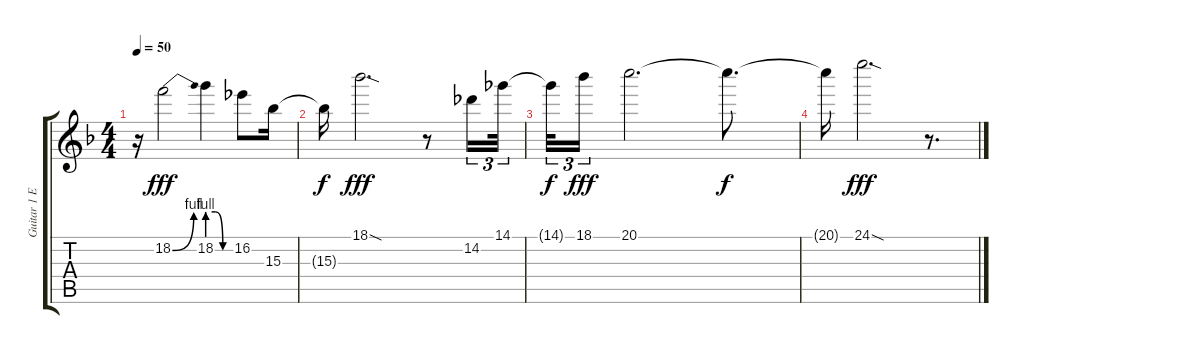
\track ("Guitar 1 Echo 2" "Guitar 1 E") {instrument overdrivenguitar}
\staff {score tabs}
\tuning (E4 B3 G3 D3 A2 E2) {hide}
\ts (4 4)
\tempo 50
\clef g2
\ks f
r.16{dy f} 18.2{be (bend 0 0 60 4)}.2{dy fff} 18.2{be (custom 0 4 20 4 40 0 60 0)}.4 16.2.8 15.3.16 |
15.3{t}.16{dy f} 18.1{sod}.2{d dy fff} r.8 14.2.16{tu (3 2)} 14.1.32{tu (3 2)} |
14.1{t}.32{tu (3 2) dy f} 18.1.16{tu (3 2) dy fff} 20.1.2{d} 20.1{t}.8{d dy f} |
20.1{t}.16 24.1{sod}.2{d dy fff} r.8{d}
